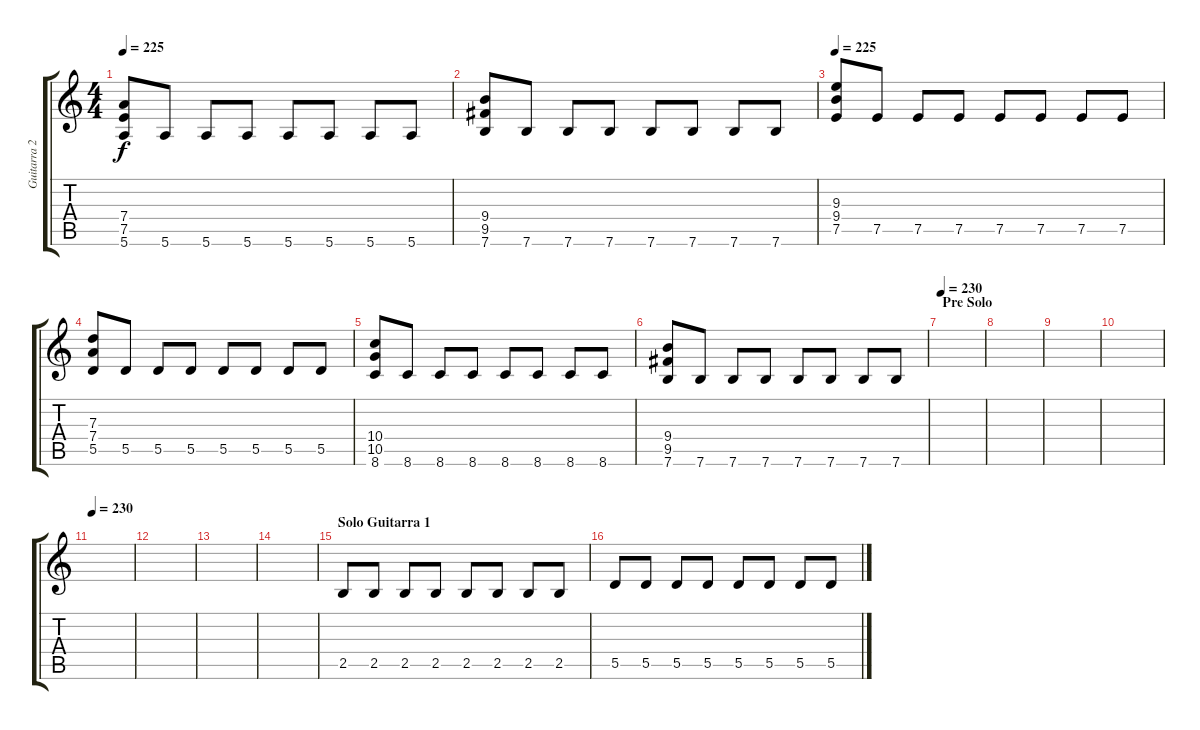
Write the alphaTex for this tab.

\track ("Guitarra 2" "Guitarra 2") {instrument overdrivenguitar}
\staff {score tabs}
\tuning (E4 B3 G3 D3 A2 E2) {hide}
\ts (4 4)
\tempo 225
\clef g2
\ks c
(7.4 7.5 5.6).8{dy f} 5.6.8 5.6.8 5.6.8 5.6.8 5.6.8 5.6.8 5.6.8 |
(9.4 9.5 7.6).8 7.6.8 7.6.8 7.6.8 7.6.8 7.6.8 7.6.8 7.6.8 |
\tempo 225
(9.3 9.4 7.5).8 7.5.8 7.5.8 7.5.8 7.5.8 7.5.8 7.5.8 7.5.8 |
(7.3 7.4 5.5).8 5.5.8 5.5.8 5.5.8 5.5.8 5.5.8 5.5.8 5.5.8 |
(10.4 10.5 8.6).8 8.6.8 8.6.8 8.6.8 8.6.8 8.6.8 8.6.8 8.6.8 |
(9.4 9.5 7.6).8 7.6.8 7.6.8 7.6.8 7.6.8 7.6.8 7.6.8 7.6.8 |
\section ("" "Pre Solo")
\tempo 230
|
|
|
|
\tempo 230
|
|
|
|
\section ("" "Solo Guitarra 1")
2.5.8 2.5.8 2.5.8 2.5.8 2.5.8 2.5.8 2.5.8 2.5.8 |
5.5.8 5.5.8 5.5.8 5.5.8 5.5.8 5.5.8 5.5.8 5.5.8
